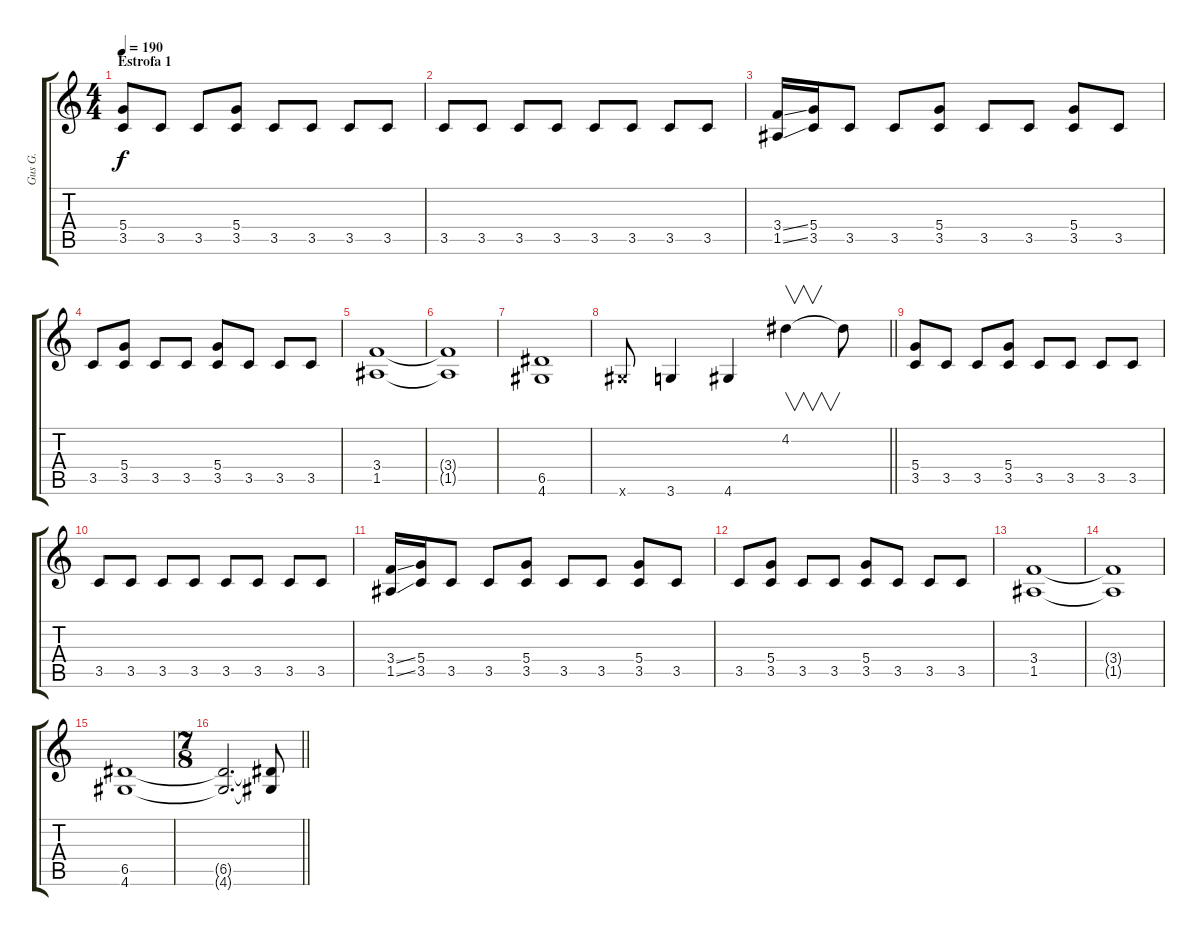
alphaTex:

\track ("Gus G." "Gus G.") {instrument distortionguitar}
\staff {score tabs}
\tuning (E4 B3 G3 D3 A2 E2) {hide}
\ts (4 4)
\section ("" "Estrofa 1")
\tempo 190
\clef g2
\ks c
(5.4 3.5).8{dy f} 3.5.8 3.5.8 (5.4 3.5).8 3.5.8 3.5.8 3.5.8 3.5.8 |
3.5.8 3.5.8 3.5.8 3.5.8 3.5.8 3.5.8 3.5.8 3.5.8 |
(3.4{ss} 1.5{ss}).16 (5.4 3.5).16 3.5.8 3.5.8 (5.4 3.5).8 3.5.8 3.5.8 (5.4 3.5).8 3.5.8 |
3.5.8 (5.4 3.5).8 3.5.8 3.5.8 (5.4 3.5).8 3.5.8 3.5.8 3.5.8 |
(3.4 1.5).1 |
(3.4{t} 1.5{t}).1 |
(6.5 4.6).1 |
\barLineRight lightlight
4.6{x}.8 3.6.4 4.6.4 4.2.4{v} 4.2{t}.8 |
(5.4 3.5).8 3.5.8 3.5.8 (5.4 3.5).8 3.5.8 3.5.8 3.5.8 3.5.8 |
3.5.8 3.5.8 3.5.8 3.5.8 3.5.8 3.5.8 3.5.8 3.5.8 |
(3.4{ss} 1.5{ss}).16 (5.4 3.5).16 3.5.8 3.5.8 (5.4 3.5).8 3.5.8 3.5.8 (5.4 3.5).8 3.5.8 |
3.5.8 (5.4 3.5).8 3.5.8 3.5.8 (5.4 3.5).8 3.5.8 3.5.8 3.5.8 |
(3.4 1.5).1 |
(3.4{t} 1.5{t}).1 |
(6.5 4.6).1 |
\ts (7 8)
\barLineRight lightlight
(6.5{t} 4.6{t}).2{d} (6.5{t} 4.6{t}).8
